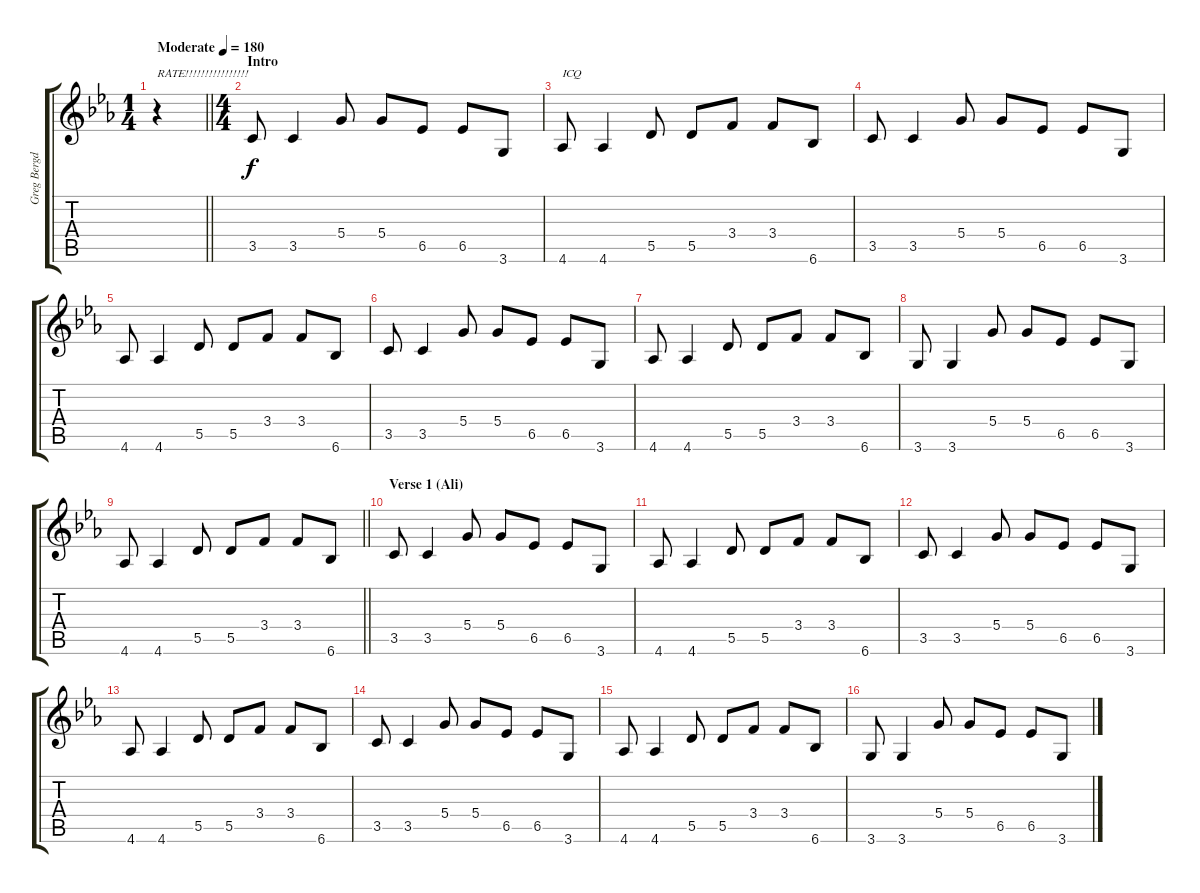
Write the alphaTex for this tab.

\track ("Greg Bergdorf - Lead Guitar" "Greg Bergd") {instrument distortionguitar}
\staff {score tabs}
\tuning (E4 B3 G3 D3 A2 E2) {hide}
\ts (1 4)
\tempo (180 "Moderate")
\clef g2
\barLineRight lightlight
\ks eb
r.4{txt "RATE!!!!!!!!!!!!!!!!" dy f instrument distortionguitar} |
\ts (4 4)
\section ("" "Intro")
3.5.8 3.5.4 5.4.8 5.4.8 6.5.8 6.5.8 3.6.8 |
4.6.8{txt "ICQ"} 4.6.4 5.5.8 5.5.8 3.4.8 3.4.8 6.6.8 |
3.5.8 3.5.4 5.4.8 5.4.8 6.5.8 6.5.8 3.6.8 |
4.6.8 4.6.4 5.5.8 5.5.8 3.4.8 3.4.8 6.6.8 |
3.5.8 3.5.4 5.4.8 5.4.8 6.5.8 6.5.8 3.6.8 |
4.6.8 4.6.4 5.5.8 5.5.8 3.4.8 3.4.8 6.6.8 |
3.6.8 3.6.4 5.4.8 5.4.8 6.5.8 6.5.8 3.6.8 |
\barLineRight lightlight
4.6.8 4.6.4 5.5.8 5.5.8 3.4.8 3.4.8 6.6.8 |
\section ("" "Verse 1 (Ali)")
3.5.8 3.5.4 5.4.8 5.4.8 6.5.8 6.5.8 3.6.8 |
4.6.8 4.6.4 5.5.8 5.5.8 3.4.8 3.4.8 6.6.8 |
3.5.8 3.5.4 5.4.8 5.4.8 6.5.8 6.5.8 3.6.8 |
4.6.8 4.6.4 5.5.8 5.5.8 3.4.8 3.4.8 6.6.8 |
3.5.8 3.5.4 5.4.8 5.4.8 6.5.8 6.5.8 3.6.8 |
4.6.8 4.6.4 5.5.8 5.5.8 3.4.8 3.4.8 6.6.8 |
3.6.8 3.6.4 5.4.8 5.4.8 6.5.8 6.5.8 3.6.8
